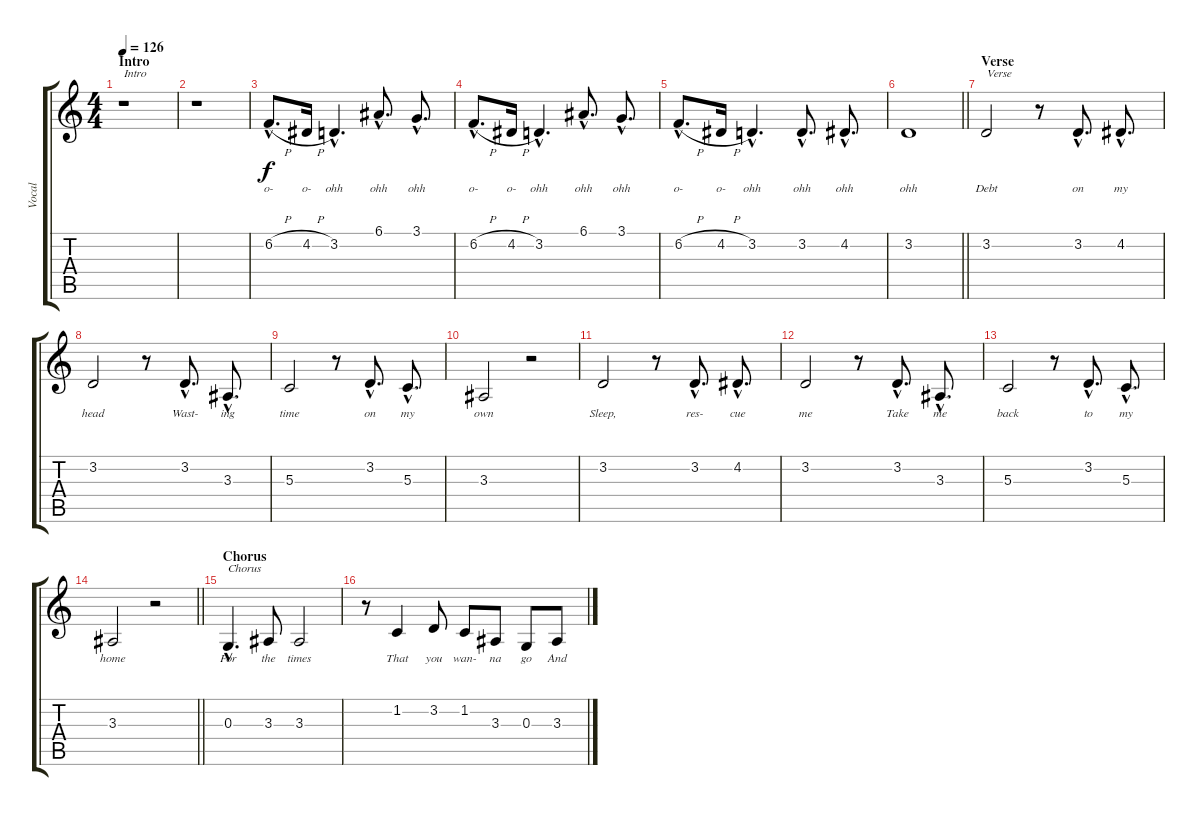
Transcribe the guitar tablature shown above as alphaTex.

\track ("Vocal" "Vocal") {instrument lead1square}
\staff {score tabs}
\tuning (E4 B3 G3 D3 A2 E2) {hide}
\ts (4 4)
\section ("" "Intro")
\tempo 126
\clef g2
\ks c
r.1{txt "Intro" dy f instrument lead1square} |
r.1 |
6.2{h hac}.8{d lyrics (0 "o-") lyrics (1 "") lyrics (2 "") lyrics (3 "") lyrics (4 "")} 4.2{h}.16{lyrics (0 "o-") lyrics (1 "") lyrics (2 "") lyrics (3 "") lyrics (4 "")} 3.2{hac}.4{d lyrics (0 "ohh") lyrics (1 "") lyrics (2 "") lyrics (3 "") lyrics (4 "")} 6.1{hac}.8{d lyrics (0 "ohh") lyrics (1 "") lyrics (2 "") lyrics (3 "") lyrics (4 "")} 3.1{hac}.8{d lyrics (0 "ohh") lyrics (1 "") lyrics (2 "") lyrics (3 "") lyrics (4 "")} |
6.2{h hac}.8{d lyrics (0 "o-") lyrics (1 "") lyrics (2 "") lyrics (3 "") lyrics (4 "")} 4.2{h}.16{lyrics (0 "o-") lyrics (1 "") lyrics (2 "") lyrics (3 "") lyrics (4 "")} 3.2{hac}.4{d lyrics (0 "ohh") lyrics (1 "") lyrics (2 "") lyrics (3 "") lyrics (4 "")} 6.1{hac}.8{d lyrics (0 "ohh") lyrics (1 "") lyrics (2 "") lyrics (3 "") lyrics (4 "")} 3.1{hac}.8{d lyrics (0 "ohh") lyrics (1 "") lyrics (2 "") lyrics (3 "") lyrics (4 "")} |
6.2{h hac}.8{d lyrics (0 "o-") lyrics (1 "") lyrics (2 "") lyrics (3 "") lyrics (4 "")} 4.2{h}.16{lyrics (0 "o-") lyrics (1 "") lyrics (2 "") lyrics (3 "") lyrics (4 "")} 3.2{hac}.4{d lyrics (0 "ohh") lyrics (1 "") lyrics (2 "") lyrics (3 "") lyrics (4 "")} 3.2{hac}.8{d lyrics (0 "ohh") lyrics (1 "") lyrics (2 "") lyrics (3 "") lyrics (4 "")} 4.2{hac}.8{d lyrics (0 "ohh") lyrics (1 "") lyrics (2 "") lyrics (3 "") lyrics (4 "")} |
\barLineRight lightlight
3.2.1{lyrics (0 "ohh") lyrics (1 "") lyrics (2 "") lyrics (3 "") lyrics (4 "")} |
\section ("" "Verse")
3.2.2{txt "Verse" lyrics (0 "Debt") lyrics (1 "") lyrics (2 "") lyrics (3 "") lyrics (4 "")} r.8 3.2{hac}.8{d lyrics (0 "on") lyrics (1 "") lyrics (2 "") lyrics (3 "") lyrics (4 "")} 4.2{hac}.8{d lyrics (0 "my") lyrics (1 "") lyrics (2 "") lyrics (3 "") lyrics (4 "")} |
3.2.2{lyrics (0 "head") lyrics (1 "") lyrics (2 "") lyrics (3 "") lyrics (4 "")} r.8 3.2{hac}.8{d lyrics (0 "Wast-") lyrics (1 "") lyrics (2 "") lyrics (3 "") lyrics (4 "")} 3.3{hac}.8{d lyrics (0 "ing") lyrics (1 "") lyrics (2 "") lyrics (3 "") lyrics (4 "")} |
5.3.2{lyrics (0 "time") lyrics (1 "") lyrics (2 "") lyrics (3 "") lyrics (4 "")} r.8 3.2{hac}.8{d lyrics (0 "on") lyrics (1 "") lyrics (2 "") lyrics (3 "") lyrics (4 "")} 5.3{hac}.8{d lyrics (0 "my") lyrics (1 "") lyrics (2 "") lyrics (3 "") lyrics (4 "")} |
3.3.2{lyrics (0 "own") lyrics (1 "") lyrics (2 "") lyrics (3 "") lyrics (4 "")} r.2 |
3.2.2{lyrics (0 "Sleep,") lyrics (1 "") lyrics (2 "") lyrics (3 "") lyrics (4 "")} r.8 3.2{hac}.8{d lyrics (0 "res-") lyrics (1 "") lyrics (2 "") lyrics (3 "") lyrics (4 "")} 4.2{hac}.8{d lyrics (0 "cue") lyrics (1 "") lyrics (2 "") lyrics (3 "") lyrics (4 "")} |
3.2.2{lyrics (0 "me") lyrics (1 "") lyrics (2 "") lyrics (3 "") lyrics (4 "")} r.8 3.2{hac}.8{d lyrics (0 "Take") lyrics (1 "") lyrics (2 "") lyrics (3 "") lyrics (4 "")} 3.3{hac}.8{d lyrics (0 "me") lyrics (1 "") lyrics (2 "") lyrics (3 "") lyrics (4 "")} |
5.3.2{lyrics (0 "back") lyrics (1 "") lyrics (2 "") lyrics (3 "") lyrics (4 "")} r.8 3.2{hac}.8{d lyrics (0 "to") lyrics (1 "") lyrics (2 "") lyrics (3 "") lyrics (4 "")} 5.3{hac}.8{d lyrics (0 "my") lyrics (1 "") lyrics (2 "") lyrics (3 "") lyrics (4 "")} |
\barLineRight lightlight
3.3.2{lyrics (0 "home") lyrics (1 "") lyrics (2 "") lyrics (3 "") lyrics (4 "")} r.2 |
\section ("" "Chorus")
0.3{hac}.4{d txt "Chorus" lyrics (0 "For") lyrics (1 "") lyrics (2 "") lyrics (3 "") lyrics (4 "")} 3.3.8{lyrics (0 "the") lyrics (1 "") lyrics (2 "") lyrics (3 "") lyrics (4 "")} 3.3.2{lyrics (0 "times") lyrics (1 "") lyrics (2 "") lyrics (3 "") lyrics (4 "")} |
r.8 1.2.4{lyrics (0 "That") lyrics (1 "") lyrics (2 "") lyrics (3 "") lyrics (4 "")} 3.2.8{lyrics (0 "you") lyrics (1 "") lyrics (2 "") lyrics (3 "") lyrics (4 "")} 1.2.8{lyrics (0 "wan-") lyrics (1 "") lyrics (2 "") lyrics (3 "") lyrics (4 "")} 3.3.8{lyrics (0 "na") lyrics (1 "") lyrics (2 "") lyrics (3 "") lyrics (4 "")} 0.3.8{lyrics (0 "go") lyrics (1 "") lyrics (2 "") lyrics (3 "") lyrics (4 "")} 3.3.8{lyrics (0 "And") lyrics (1 "") lyrics (2 "") lyrics (3 "") lyrics (4 "")}
